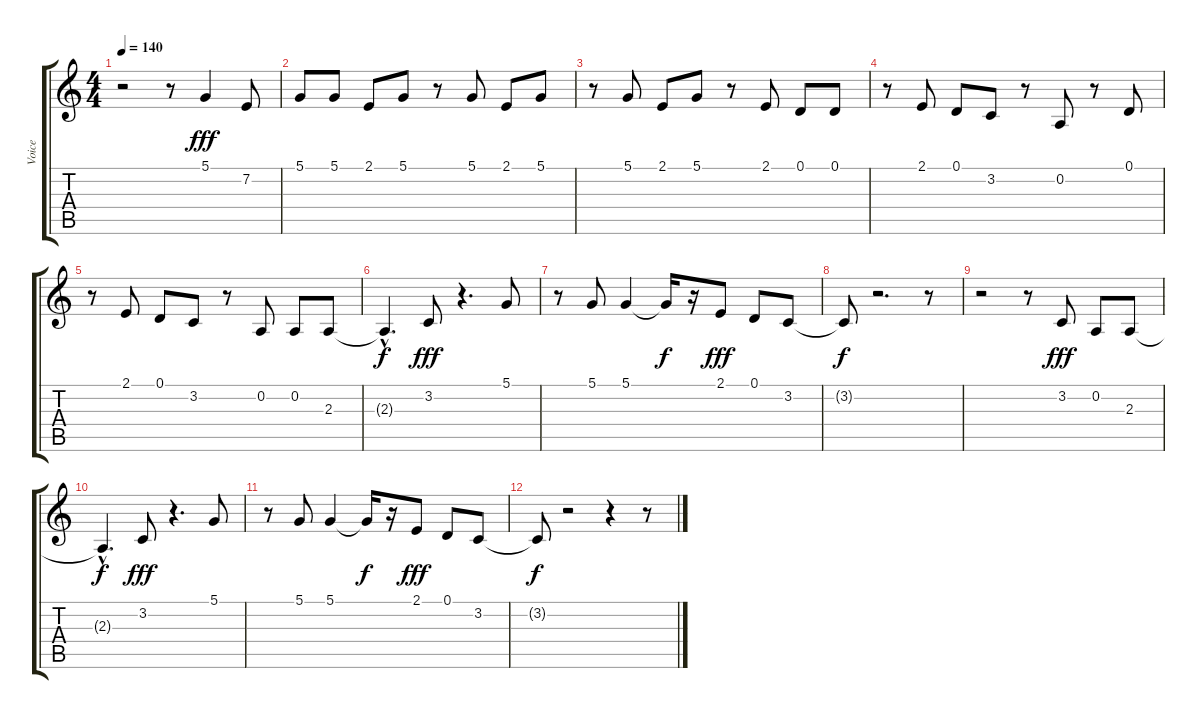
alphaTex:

\track ("Voice" "Voice") {instrument tenorsax}
\staff {score tabs}
\tuning (D4 A3 G3 D3 A2 E2) {hide}
\ts (4 4)
\tempo 140
\clef g2
\ks c
r.2{dy f} r.8 5.1.4{dy fff} 7.2.8 |
5.1.8 5.1.8 2.1.8 5.1.8 r.8 5.1.8 2.1.8 5.1.8 |
r.8 5.1.8 2.1.8 5.1.8 r.8 2.1.8 0.1.8 0.1.8 |
r.8 2.1.8 0.1.8 3.2.8 r.8 0.2.8 r.8 0.1.8 |
r.8 2.1.8 0.1.8 3.2.8 r.8 0.2.8 0.2.8 2.3.8 |
2.3{hac t}.4{d dy f} 3.2.8{dy fff} r.4{d} 5.1.8 |
r.8 5.1.8 5.1.4 5.1{t}.16{dy f} r.16 2.1.8{dy fff} 0.1.8 3.2.8 |
3.2{t}.8{dy f} r.2{d} r.8 |
r.2 r.8 3.2.8{dy fff} 0.2.8 2.3.8 |
2.3{hac t}.4{d dy f} 3.2.8{dy fff} r.4{d} 5.1.8 |
r.8 5.1.8 5.1.4 5.1{t}.16{dy f} r.16 2.1.8{dy fff} 0.1.8 3.2.8 |
3.2{t}.8{dy f} r.2 r.4 r.8
